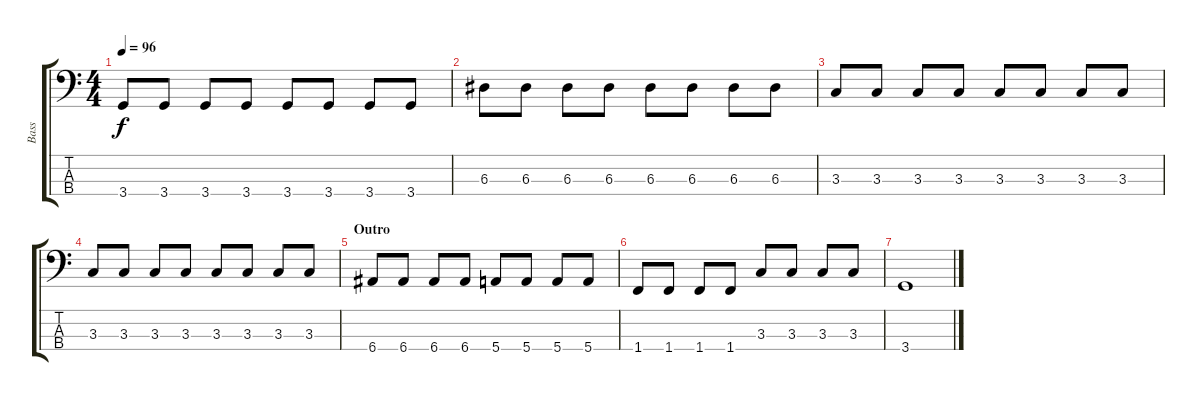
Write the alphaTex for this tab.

\track ("Bass" "Bass") {instrument electricbassfinger}
\staff {score tabs}
\tuning (G2 D2 A1 E1) {hide}
\ts (4 4)
\tempo 96
\clef f4
\ks c
3.4.8{dy f} 3.4.8 3.4.8 3.4.8 3.4.8 3.4.8 3.4.8 3.4.8 |
6.3.8 6.3.8 6.3.8 6.3.8 6.3.8 6.3.8 6.3.8 6.3.8 |
3.3.8 3.3.8 3.3.8 3.3.8 3.3.8 3.3.8 3.3.8 3.3.8 |
3.3.8 3.3.8 3.3.8 3.3.8 3.3.8 3.3.8 3.3.8 3.3.8 |
\section ("" "Outro")
6.4.8 6.4.8 6.4.8 6.4.8 5.4.8 5.4.8 5.4.8 5.4.8 |
1.4.8 1.4.8 1.4.8 1.4.8 3.3.8 3.3.8 3.3.8 3.3.8 |
3.4.1
